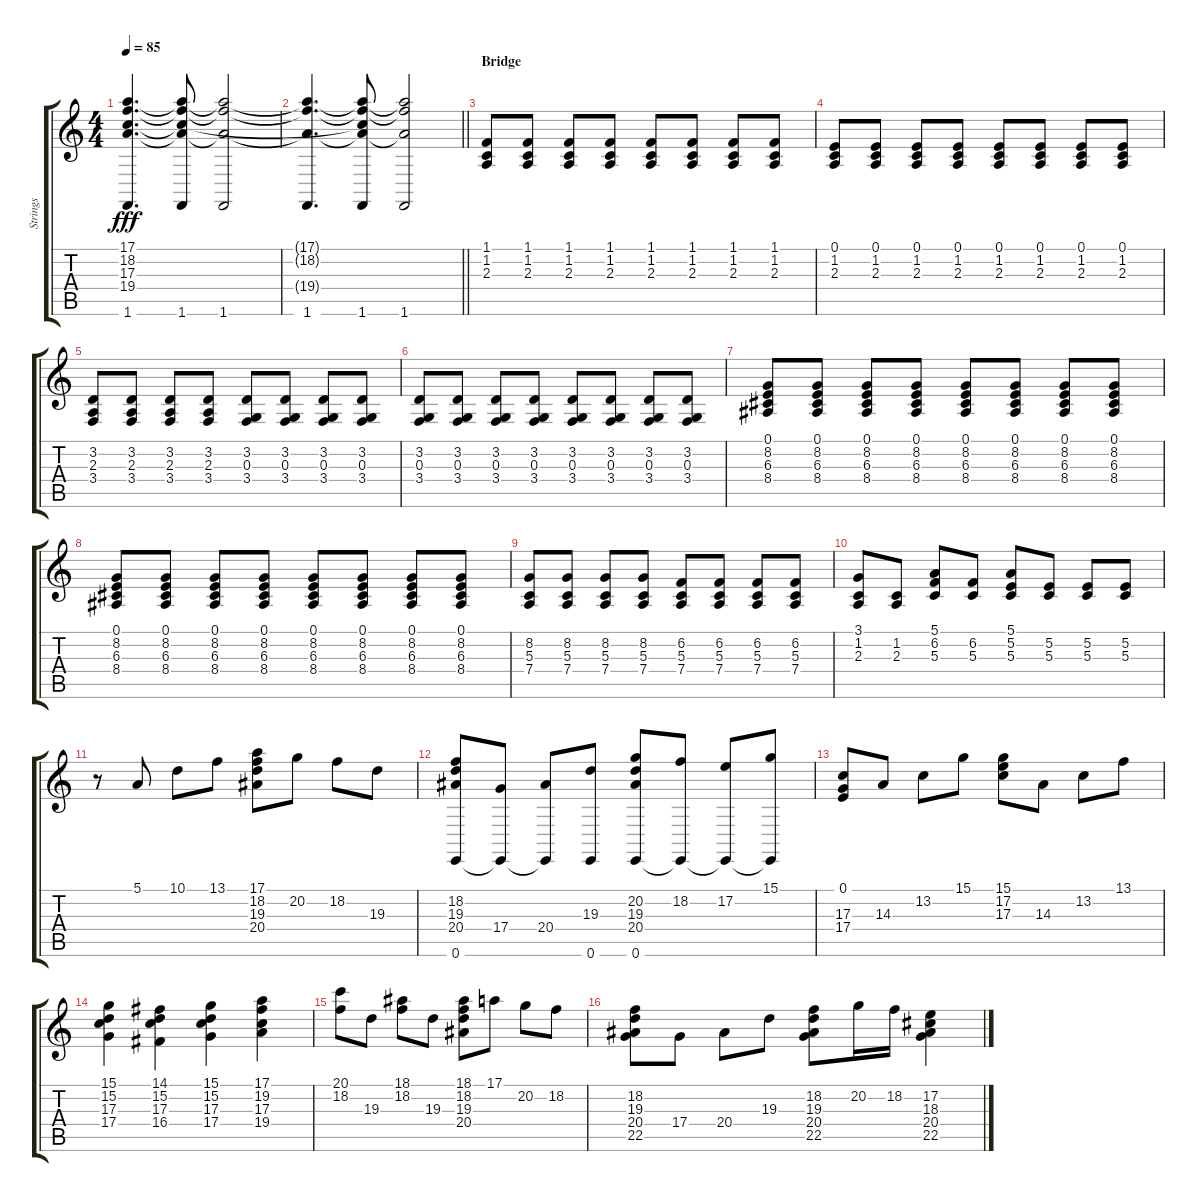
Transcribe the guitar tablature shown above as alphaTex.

\track ("Strings" "Strings") {instrument stringensemble1}
\staff {score tabs}
\tuning (E4 B3 G3 D3 A2 E2) {hide}
\ts (4 4)
\tempo 85
\clef g2
\ks c
(17.1 18.2 17.3 19.4 1.6).4{d dy fff} (17.1{t} 18.2{t} 17.3{t} 19.4{t} 1.6).8 (17.1{t} 18.2{t} 19.4{t} 1.6).2 |
\barLineRight lightlight
(17.1{t} 18.2{t} 19.4{t} 1.6).4{d} (17.1{t} 18.2{t} 17.3{t} 19.4{t} 1.6).8 (17.1{t} 18.2{t} 19.4{t} 1.6).2 |
\section ("" "Bridge")
(1.1 1.2 2.3).8 (1.1 1.2 2.3).8 (1.1 1.2 2.3).8 (1.1 1.2 2.3).8 (1.1 1.2 2.3).8 (1.1 1.2 2.3).8 (1.1 1.2 2.3).8 (1.1 1.2 2.3).8 |
(0.1 1.2 2.3).8 (0.1 1.2 2.3).8 (0.1 1.2 2.3).8 (0.1 1.2 2.3).8 (0.1 1.2 2.3).8 (0.1 1.2 2.3).8 (0.1 1.2 2.3).8 (0.1 1.2 2.3).8 |
(3.2 2.3 3.4).8 (3.2 2.3 3.4).8 (3.2 2.3 3.4).8 (3.2 2.3 3.4).8 (3.2 0.3 3.4).8 (3.2 0.3 3.4).8 (3.2 0.3 3.4).8 (3.2 0.3 3.4).8 |
(3.2 0.3 3.4).8 (3.2 0.3 3.4).8 (3.2 0.3 3.4).8 (3.2 0.3 3.4).8 (3.2 0.3 3.4).8 (3.2 0.3 3.4).8 (3.2 0.3 3.4).8 (3.2 0.3 3.4).8 |
(0.1 8.2 6.3 8.4).8 (0.1 8.2 6.3 8.4).8 (0.1 8.2 6.3 8.4).8 (0.1 8.2 6.3 8.4).8 (0.1 8.2 6.3 8.4).8 (0.1 8.2 6.3 8.4).8 (0.1 8.2 6.3 8.4).8 (0.1 8.2 6.3 8.4).8 |
(0.1 8.2 6.3 8.4).8 (0.1 8.2 6.3 8.4).8 (0.1 8.2 6.3 8.4).8 (0.1 8.2 6.3 8.4).8 (0.1 8.2 6.3 8.4).8 (0.1 8.2 6.3 8.4).8 (0.1 8.2 6.3 8.4).8 (0.1 8.2 6.3 8.4).8 |
(8.2 5.3 7.4).8 (8.2 5.3 7.4).8 (8.2 5.3 7.4).8 (8.2 5.3 7.4).8 (6.2 5.3 7.4).8 (6.2 5.3 7.4).8 (6.2 5.3 7.4).8 (6.2 5.3 7.4).8 |
(3.1 1.2 2.3).8 (1.2 2.3).8 (5.1 6.2 5.3).8 (6.2 5.3).8 (5.1 5.2 5.3).8 (5.2 5.3).8 (5.2 5.3).8 (5.2 5.3).8 |
r.8 5.1.8 10.1.8 13.1.8 (17.1 18.2 19.3 20.4).8 20.2.8 18.2.8 19.3.8 |
(18.2 19.3 20.4 0.6).8 (17.4 0.6{t}).8 (20.4 0.6{t}).8 (19.3 0.6).8 (20.2 19.3 20.4 0.6).8 (18.2 0.6{t}).8 (17.2 0.6{t}).8 (15.1 0.6{t}).8 |
(0.1 17.3 17.4).8 14.3.8 13.2.8 15.1.8 (15.1 17.2 17.3).8 14.3.8 13.2.8 13.1.8 |
(15.1 15.2 17.3 17.4).4 (14.1 15.2 17.3 16.4).4 (15.1 15.2 17.3 17.4).4 (17.1 19.2 17.3 19.4).4 |
(20.1 18.2).8 19.3.8 (18.1 18.2).8 19.3.8 (18.1 18.2 19.3 20.4).8 17.1.8 20.2.8 18.2.8 |
(18.2 19.3 20.4 22.5).8 17.4.8 20.4.8 19.3.8 (18.2 19.3 20.4 22.5).8 20.2.16 18.2.16 (17.2 18.3 20.4 22.5).4
